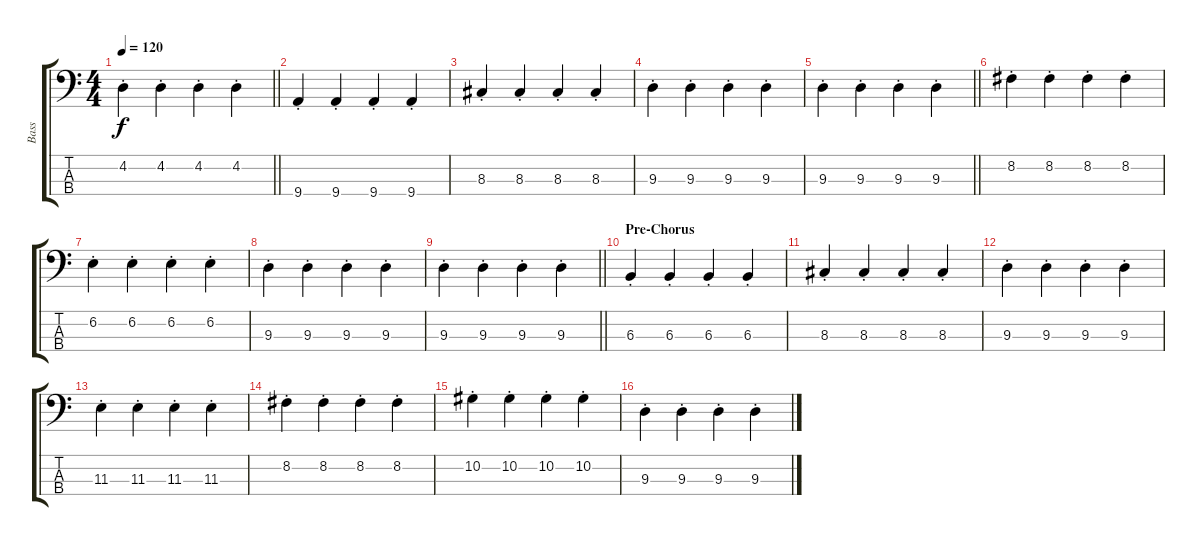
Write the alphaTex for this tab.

\track ("Bass" "Bass") {instrument electricbassfinger}
\staff {score tabs}
\tuning (Eb2 Bb1 F1 C1) {hide}
\ts (4 4)
\tempo 120
\clef f4
\barLineRight lightlight
\ks c
4.2{st}.4{dy f} 4.2{st}.4 4.2{st}.4 4.2{st}.4 |
9.4{st}.4 9.4{st}.4 9.4{st}.4 9.4{st}.4 |
8.3{st}.4 8.3{st}.4 8.3{st}.4 8.3{st}.4 |
9.3{st}.4 9.3{st}.4 9.3{st}.4 9.3{st}.4 |
\barLineRight lightlight
9.3{st}.4 9.3{st}.4 9.3{st}.4 9.3{st}.4 |
8.2{st}.4 8.2{st}.4 8.2{st}.4 8.2{st}.4 |
6.2{st}.4 6.2{st}.4 6.2{st}.4 6.2{st}.4 |
9.3{st}.4 9.3{st}.4 9.3{st}.4 9.3{st}.4 |
\barLineRight lightlight
9.3{st}.4 9.3{st}.4 9.3{st}.4 9.3{st}.4 |
\section ("" "Pre-Chorus")
6.3{st}.4 6.3{st}.4 6.3{st}.4 6.3{st}.4 |
8.3{st}.4 8.3{st}.4 8.3{st}.4 8.3{st}.4 |
9.3{st}.4 9.3{st}.4 9.3{st}.4 9.3{st}.4 |
11.3{st}.4 11.3{st}.4 11.3{st}.4 11.3{st}.4 |
8.2{st}.4 8.2{st}.4 8.2{st}.4 8.2{st}.4 |
10.2{st}.4 10.2{st}.4 10.2{st}.4 10.2{st}.4 |
9.3{st}.4 9.3{st}.4 9.3{st}.4 9.3{st}.4
